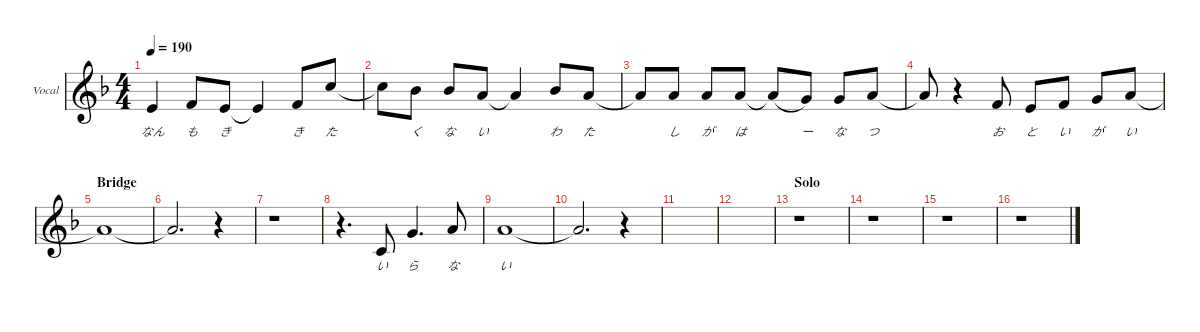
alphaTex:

\defaultSystemsLayout 4
\hideDynamics
\bracketExtendMode nobrackets
\firstSystemTrackNameOrientation horizontal
\track ("Vocal" "Vocal") {defaultSystemsLayout 4 instrument lead7fifths}
\staff {score}
\tuning (E4 B3 G3 D3 A2 E2)
\ts (4 4)
\tempo 190
\clef g2
\ks dminor
0.1{acc forcenatural}.4{lyrics (0 "なん") lyrics (1 "") lyrics (2 "") lyrics (3 "") lyrics (4 "") dy f} 1.1{acc forcenatural}.8{lyrics (0 "も") lyrics (1 "") lyrics (2 "") lyrics (3 "") lyrics (4 "")} 0.1{acc forcenatural}.8{lyrics (0 "き") lyrics (1 "") lyrics (2 "") lyrics (3 "") lyrics (4 "")} 0.1{t acc forcenatural}.4 1.1{acc forcenatural}.8{lyrics (0 "き") lyrics (1 "") lyrics (2 "") lyrics (3 "") lyrics (4 "")} 8.1{acc forcenatural}.8{lyrics (0 "た") lyrics (1 "") lyrics (2 "") lyrics (3 "") lyrics (4 "")} |
8.1{t acc forcenatural}.8 6.1{acc b}.8{lyrics (0 "く") lyrics (1 "") lyrics (2 "") lyrics (3 "") lyrics (4 "")} 6.1{acc b}.8{lyrics (0 "な") lyrics (1 "") lyrics (2 "") lyrics (3 "") lyrics (4 "")} 5.1{acc forcenatural}.8{lyrics (0 "い") lyrics (1 "") lyrics (2 "") lyrics (3 "") lyrics (4 "")} 5.1{t acc forcenatural}.4 6.1{acc b}.8{lyrics (0 "わ") lyrics (1 "") lyrics (2 "") lyrics (3 "") lyrics (4 "")} 5.1{acc forcenatural}.8{lyrics (0 "た") lyrics (1 "") lyrics (2 "") lyrics (3 "") lyrics (4 "")} |
5.1{t acc forcenatural}.8 5.1{acc forcenatural}.8{lyrics (0 "し") lyrics (1 "") lyrics (2 "") lyrics (3 "") lyrics (4 "")} 5.1{acc forcenatural}.8{lyrics (0 "が") lyrics (1 "") lyrics (2 "") lyrics (3 "") lyrics (4 "")} 5.1{acc forcenatural}.8{lyrics (0 "は") lyrics (1 "") lyrics (2 "") lyrics (3 "") lyrics (4 "")} 5.1{t acc forcenatural}.8{legatoorigin} 3.1{acc forcenatural}.8{lyrics (0 "ー") lyrics (1 "") lyrics (2 "") lyrics (3 "") lyrics (4 "")} 3.1{acc forcenatural}.8{lyrics (0 "な") lyrics (1 "") lyrics (2 "") lyrics (3 "") lyrics (4 "")} 5.1{acc forcenatural}.8{lyrics (0 "つ") lyrics (1 "") lyrics (2 "") lyrics (3 "") lyrics (4 "")} |
5.1{t acc forcenatural}.8 r.4 1.1{acc forcenatural}.8{lyrics (0 "お") lyrics (1 "") lyrics (2 "") lyrics (3 "") lyrics (4 "")} 0.1{acc forcenatural}.8{lyrics (0 "と") lyrics (1 "") lyrics (2 "") lyrics (3 "") lyrics (4 "")} 1.1{acc forcenatural}.8{lyrics (0 "い") lyrics (1 "") lyrics (2 "") lyrics (3 "") lyrics (4 "")} 3.1{acc forcenatural}.8{lyrics (0 "が") lyrics (1 "") lyrics (2 "") lyrics (3 "") lyrics (4 "")} 5.1{acc forcenatural}.8{lyrics (0 "い") lyrics (1 "") lyrics (2 "") lyrics (3 "") lyrics (4 "")} |
\section ("" "Bridge")
5.1{t acc forcenatural}.1 |
5.1{t acc forcenatural}.2{d} r.4 |
r.1 |
r.4{d} 1.2{acc forcenatural}.8{lyrics (0 "い") lyrics (1 "") lyrics (2 "") lyrics (3 "") lyrics (4 "")} 3.1{acc forcenatural}.4{d lyrics (0 "ら") lyrics (1 "") lyrics (2 "") lyrics (3 "") lyrics (4 "")} 5.1{acc forcenatural}.8{lyrics (0 "な") lyrics (1 "") lyrics (2 "") lyrics (3 "") lyrics (4 "")} |
5.1{acc forcenatural}.1{lyrics (0 "い") lyrics (1 "") lyrics (2 "") lyrics (3 "") lyrics (4 "")} |
5.1{t acc forcenatural}.2{d} r.4 |
|
|
\section ("" "Solo")
r.1 |
r.1 |
r.1 |
r.1
